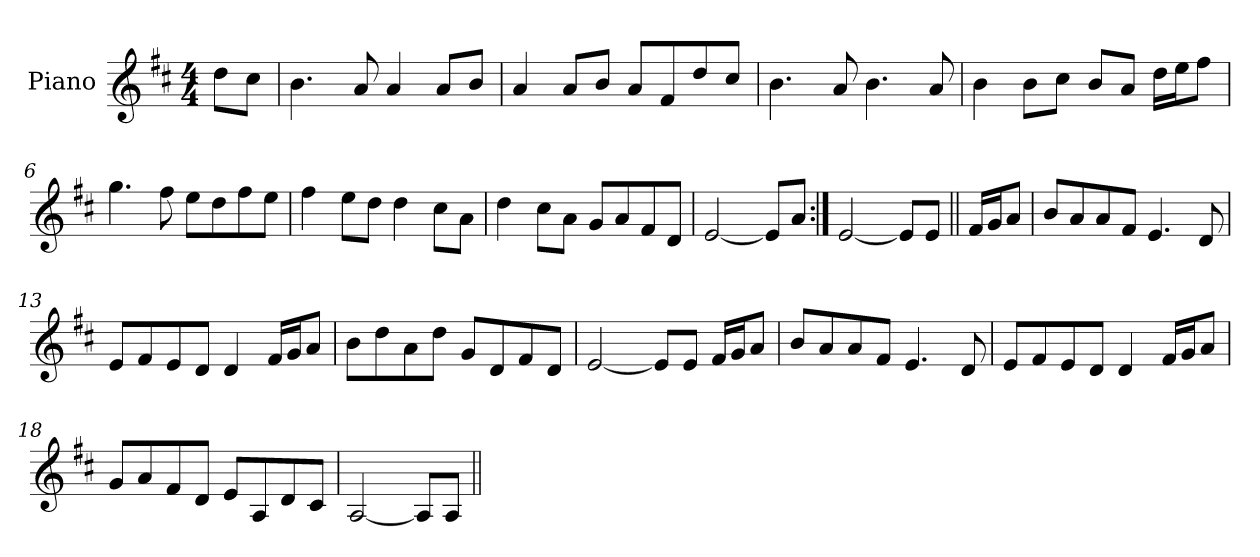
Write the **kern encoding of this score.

**kern
*part1
*staff1
*I"Piano
*I'Pno
*clefG2
*k[f#c#]
*D:
*M4/4
=1
8dd\L
8cc#\J
=2
4.b\
8a/
4a/
8a/L
8b/J
=3
4a/
8a/L
8b/J
8a/L
8f#/
8dd/
8cc#/J
=4
4.b\
8a/
4.b\
8a/
=5
4b\
8b\L
8cc#\J
8b/L
8a/J
16dd\LL
16ee\J
8ff#\J
=6
4.gg\
8ff#\
8ee\L
8dd\
8ff#\
8ee\J
=7
4ff#\
8ee\L
8dd\J
4dd\
8cc#\L
8a\J
=8
4dd\
8cc#\L
8a\J
8g/L
8a/
8f#/
8d/J
=9
[2e/
8e/L]
8a/J
=10:|!
[2e/
8e/L]
8e/J
=11||
16f#/LL
16g/J
8a/J
=12
8b/L
8a/
8a/
8f#/J
4.e/
8d/
=13
8e/L
8f#/
8e/
8d/J
4d/
16f#/LL
16g/J
8a/J
=14
8b\L
8dd\
8a\
8dd\J
8g/L
8d/
8f#/
8d/J
=15
[2e/
8e/L]
8e/J
16f#/LL
16g/J
8a/J
=16
8b/L
8a/
8a/
8f#/J
4.e/
8d/
=17
8e/L
8f#/
8e/
8d/J
4d/
16f#/LL
16g/J
8a/J
=18
8g/L
8a/
8f#/
8d/J
8e/L
8A/
8d/
8c#/J
=19
[2A/
8A/L]
8A/J
=||
*-
